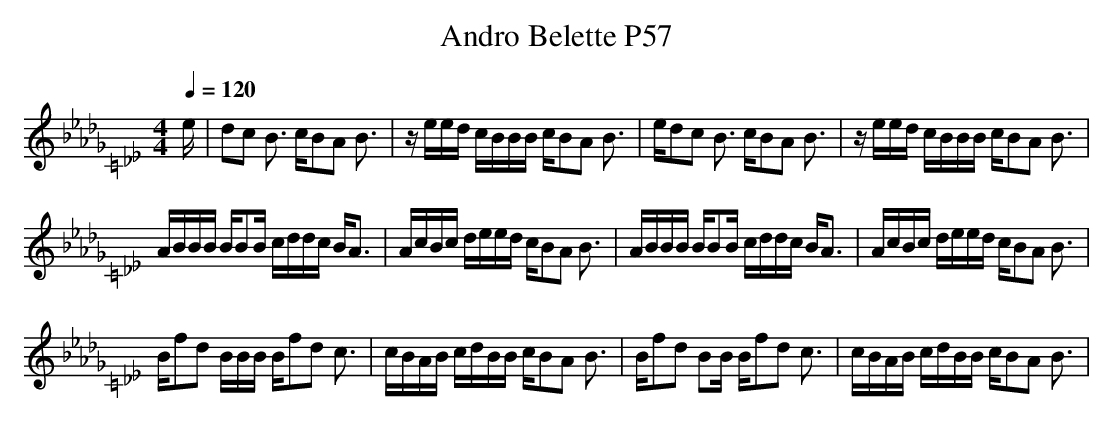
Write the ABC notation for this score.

X:1
T:Andro Belette P57
Q:1/4=120
M:4/4
L:1/8
K:Db =C _D _E =F _G _A _B
e/|dc B3/2 c/BA B3/2 |z/ e/e/d/ c/B/B/B/ c/BA B3/2 |e/dc B3/2 c/BA B3/2 |z/ e/e/d/ c/B/B/B/ c/BA B3/2 |
A/B/B/B/ B/BB/ c/d/d/c/ B/A3/2 |A/c/B/c/ d/e/e/d/ c/BA B3/2 |A/B/B/B/ B/BB/ c/d/d/c/ B/A3/2 |A/c/B/c/ d/e/e/d/ c/BA B3/2 |
B/fd B/B/B/ B/fd c3/2 |c/B/A/B/ c/d/B/B/ c/BA B3/2 |B/fd BB/ B/fd c3/2 |c/B/A/B/ c/d/B/B/ c/BA B3/2 |
